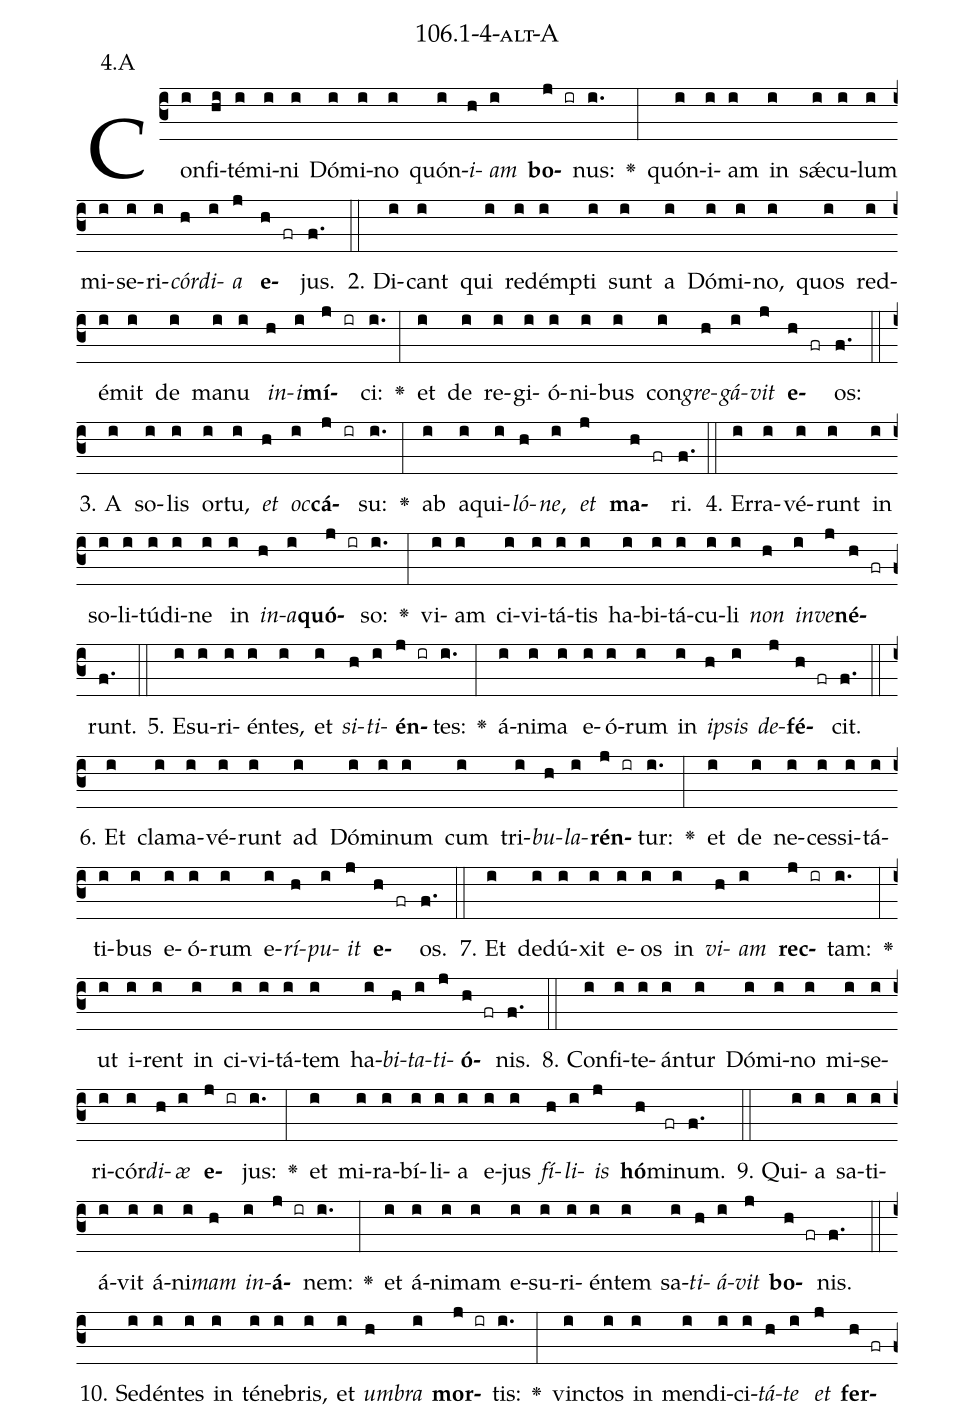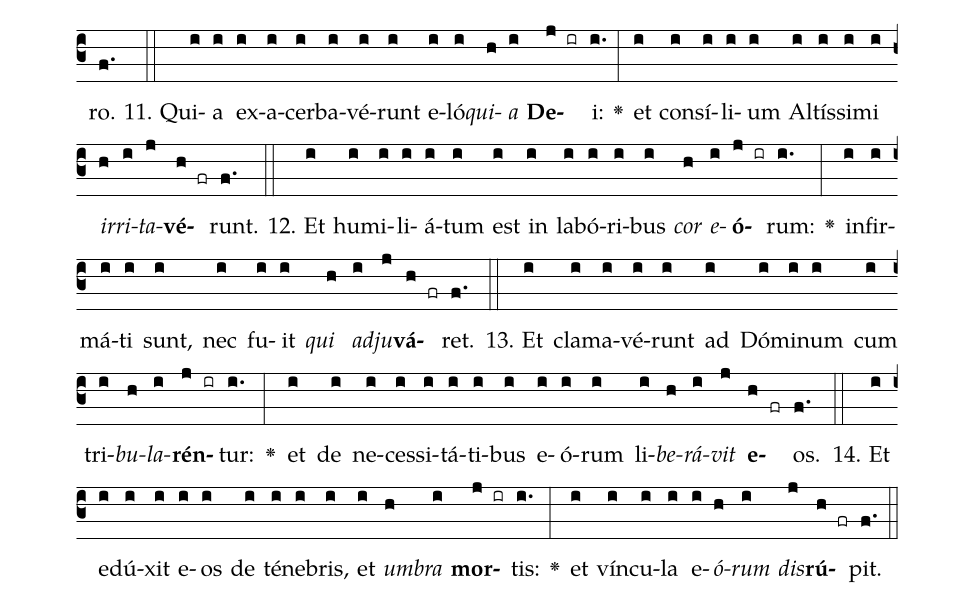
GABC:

name: 106.1-4-alt-A;
annotation: 4.A;
%%
(c3)Con(i)fi(hi)té(i)mi(i)ni(i) Dó(i)mi(i)no(i) quón(i)<i>i</i>(h)<i>am</i>(i) <b>bo</b>(j ir)nus:(i.) <v>\greheightstar</v>(:) quón(i)i(i)am(i) in(i) sǽ(i)cu(i)lum(i) mi(i)se(i)ri(i)<i>cór</i>(h)<i>di</i>(i)<i>a</i>(j) <b>e</b>(h fr)jus.(f.) (::)
2. Di(i)cant(i) qui(i) red(i)émp(i)ti(i) sunt(i) a(i) Dó(i)mi(i)no,(i) quos(i) red(i)é(i)mit(i) de(i) ma(i)nu(i) <i>in</i>(h)<i>i</i>(i)<b>mí</b>(j ir)ci:(i.) <v>\greheightstar</v>(:) et(i) de(i) re(i)gi(i)ó(i)ni(i)bus(i) con(i)<i>gre</i>(h)<i>gá</i>(i)<i>vit</i>(j) <b>e</b>(h fr)os:(f.) (::)
3. A(i) so(i)lis(i) or(i)tu,(i) <i>et</i>(h) <i>oc</i>(i)<b>cá</b>(j ir)su:(i.) <v>\greheightstar</v>(:) ab(i) a(i)qui(i)<i>ló</i>(h)<i>ne</i>,(i) <i>et</i>(j) <b>ma</b>(h fr)ri.(f.) (::)
4. Er(i)ra(i)vé(i)runt(i) in(i) so(i)li(i)tú(i)di(i)ne(i) in(i) <i>in</i>(h)<i>a</i>(i)<b>quó</b>(j ir)so:(i.) <v>\greheightstar</v>(:) vi(i)am(i) ci(i)vi(i)tá(i)tis(i) ha(i)bi(i)tá(i)cu(i)li(i) <i>non</i>(h) <i>in</i>(i)<i>ve</i>(j)<b>né</b>(h fr)runt.(f.) (::)
5. E(i)su(i)ri(i)én(i)tes,(i) et(i) <i>si</i>(h)<i>ti</i>(i)<b>én</b>(j ir)tes:(i.) <v>\greheightstar</v>(:) á(i)ni(i)ma(i) e(i)ó(i)rum(i) in(i) <i>ip</i>(h)<i>sis</i>(i) <i>de</i>(j)<b>fé</b>(h fr)cit.(f.) (::)
6. Et(i) cla(i)ma(i)vé(i)runt(i) ad(i) Dó(i)mi(i)num(i) cum(i) tri(i)<i>bu</i>(h)<i>la</i>(i)<b>rén</b>(j ir)tur:(i.) <v>\greheightstar</v>(:) et(i) de(i) ne(i)ces(i)si(i)tá(i)ti(i)bus(i) e(i)ó(i)rum(i) e(i)<i>rí</i>(h)<i>pu</i>(i)<i>it</i>(j) <b>e</b>(h fr)os.(f.) (::)
7. Et(i) de(i)dú(i)xit(i) e(i)os(i) in(i) <i>vi</i>(h)<i>am</i>(i) <b>rec</b>(j ir)tam:(i.) <v>\greheightstar</v>(:) ut(i) i(i)rent(i) in(i) ci(i)vi(i)tá(i)tem(i) ha(i)<i>bi</i>(h)<i>ta</i>(i)<i>ti</i>(j)<b>ó</b>(h fr)nis.(f.) (::)
8. Con(i)fi(i)te(i)án(i)tur(i) Dó(i)mi(i)no(i) mi(i)se(i)ri(i)cór(i)<i>di</i>(h)<i>æ</i>(i) <b>e</b>(j ir)jus:(i.) <v>\greheightstar</v>(:) et(i) mi(i)ra(i)bí(i)li(i)a(i) e(i)jus(i) <i>fí</i>(h)<i>li</i>(i)<i>is</i>(j) <b>hó</b>(h)mi(fr)num.(f.) (::)
9. Qui(i)a(i) sa(i)ti(i)á(i)vit(i) á(i)ni(i)<i>mam</i>(h) <i>in</i>(i)<b>á</b>(j ir)nem:(i.) <v>\greheightstar</v>(:) et(i) á(i)ni(i)mam(i) e(i)su(i)ri(i)én(i)tem(i) sa(i)<i>ti</i>(h)<i>á</i>(i)<i>vit</i>(j) <b>bo</b>(h fr)nis.(f.) (::)
10. Se(i)dén(i)tes(i) in(i) té(i)ne(i)bris,(i) et(i) <i>um</i>(h)<i>bra</i>(i) <b>mor</b>(j ir)tis:(i.) <v>\greheightstar</v>(:) vinc(i)tos(i) in(i) men(i)di(i)ci(i)<i>tá</i>(h)<i>te</i>(i) <i>et</i>(j) <b>fer</b>(h fr)ro.(f.) (::)
11. Qui(i)a(i) ex(i)a(i)cer(i)ba(i)vé(i)runt(i) e(i)ló(i)<i>qui</i>(h)<i>a</i>(i) <b>De</b>(j ir)i:(i.) <v>\greheightstar</v>(:) et(i) con(i)sí(i)li(i)um(i) Al(i)tís(i)si(i)mi(i) <i>ir</i>(h)<i>ri</i>(i)<i>ta</i>(j)<b>vé</b>(h fr)runt.(f.) (::)
12. Et(i) hu(i)mi(i)li(i)á(i)tum(i) est(i) in(i) la(i)bó(i)ri(i)bus(i) <i>cor</i>(h) <i>e</i>(i)<b>ó</b>(j ir)rum:(i.) <v>\greheightstar</v>(:) in(i)fir(i)má(i)ti(i) sunt,(i) nec(i) fu(i)it(i) <i>qui</i>(h) <i>ad</i>(i)<i>ju</i>(j)<b>vá</b>(h fr)ret.(f.) (::)
13. Et(i) cla(i)ma(i)vé(i)runt(i) ad(i) Dó(i)mi(i)num(i) cum(i) tri(i)<i>bu</i>(h)<i>la</i>(i)<b>rén</b>(j ir)tur:(i.) <v>\greheightstar</v>(:) et(i) de(i) ne(i)ces(i)si(i)tá(i)ti(i)bus(i) e(i)ó(i)rum(i) li(i)<i>be</i>(h)<i>rá</i>(i)<i>vit</i>(j) <b>e</b>(h fr)os.(f.) (::)
14. Et(i) e(i)dú(i)xit(i) e(i)os(i) de(i) té(i)ne(i)bris,(i) et(i) <i>um</i>(h)<i>bra</i>(i) <b>mor</b>(j ir)tis:(i.) <v>\greheightstar</v>(:) et(i) vín(i)cu(i)la(i) e(i)<i>ó</i>(h)<i>rum</i>(i) <i>dis</i>(j)<b>rú</b>(h fr)pit.(f.) (::)
